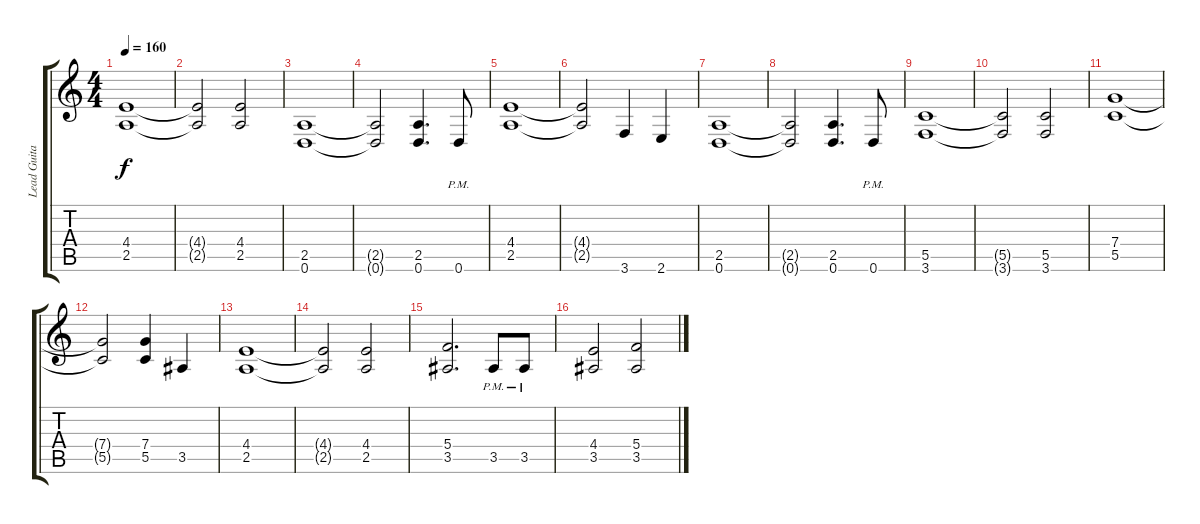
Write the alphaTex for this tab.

\track ("Lead Guitar" "Lead Guita") {instrument distortionguitar}
\staff {score tabs}
\tuning (D4 A3 F3 C3 G2 D2) {hide}
\ts (4 4)
\tempo 160
\clef g2
\ks c
(4.4 2.5).1{dy f} |
(4.4{t} 2.5{t}).2 (4.4 2.5).2 |
(2.5 0.6).1 |
(2.5{t} 0.6{t}).2 (2.5 0.6).4{d} 0.6{pm}.8 |
(4.4 2.5).1 |
(4.4{t} 2.5{t}).2 3.6.4 2.6.4 |
(2.5 0.6).1 |
(2.5{t} 0.6{t}).2 (2.5 0.6).4{d} 0.6{pm}.8 |
(5.5 3.6).1 |
(5.5{t} 3.6{t}).2 (5.5 3.6).2 |
(7.4 5.5).1 |
(7.4{t} 5.5{t}).2 (7.4 5.5).4 3.5.4 |
(4.4 2.5).1 |
(4.4{t} 2.5{t}).2 (4.4 2.5).2 |
(5.4 3.5).2{d} 3.5{pm}.8 3.5{pm}.8 |
(4.4 3.5).2 (5.4 3.5).2
